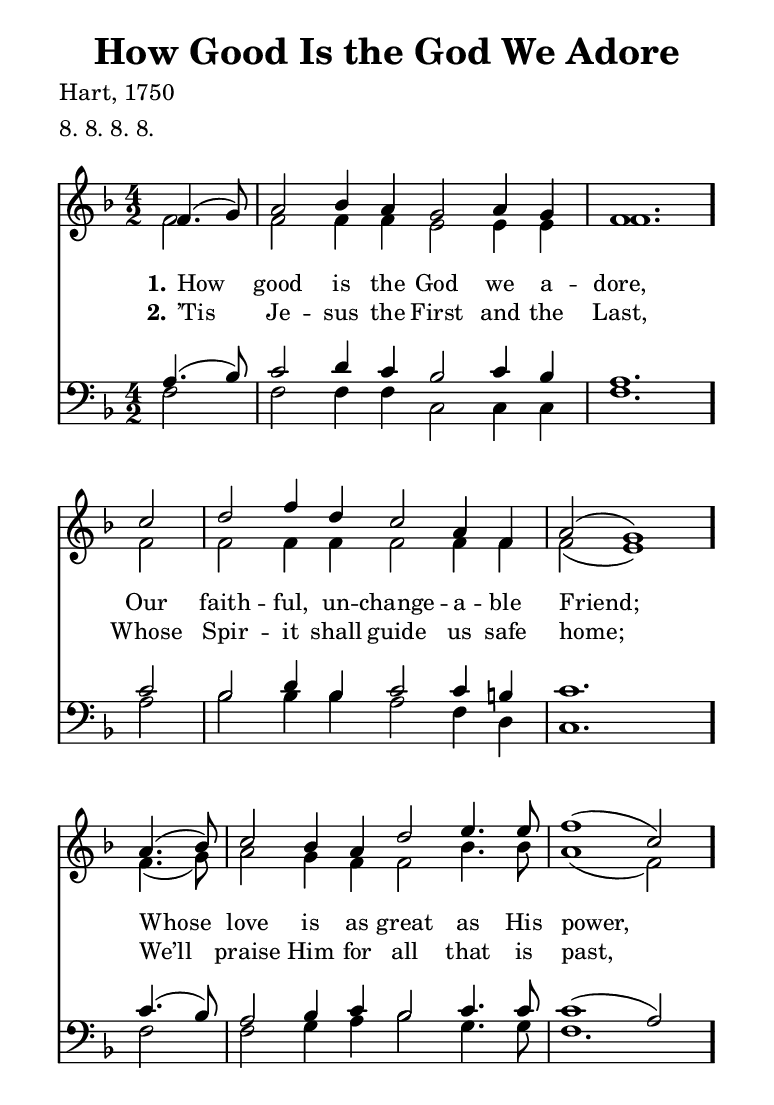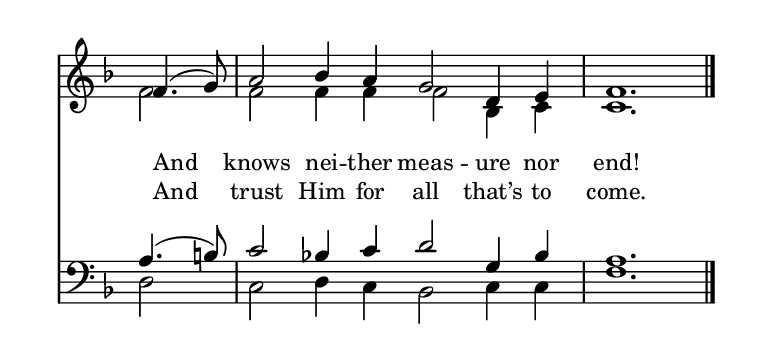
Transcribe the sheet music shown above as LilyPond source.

\include "common/global.ily"
\paper {
  \include "common/paper.ily"
  ragged-bottom = ##t
  systems-per-page = #(cond (is-eogsized 1) (#t #f))
  page-count = #(cond (is-eogsized 2) (#t #f))
}

\header{
  hymnnumber = "216"
  title = "How Good Is the God We Adore"
  tunename = "Elland"
  meter = "8. 8. 8. 8."
  poet = "Hart, 1750"
  composer = ""
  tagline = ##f
}

global = {
  \include "common/overrides.ily"
  \override Staff.TimeSignature.style = #'()
  \time 4/2
  \override Score.MetronomeMark.transparent = ##t % hide all fermata changes too
  \tempo 2=80
  \key f \major
  \partial 2
  \autoBeamOff
}

notesSoprano = {
\global
\relative c' {

  f4.( g8) a2 bes4 a g2 a4 g | f1.
  c'2 | d f4 d c2 a4 f | a2( g1)
  a4.( bes8) | c2 bes4 a d2 e4. e8 | f1( c2)
  f,4.( g8) | a2 bes4 a g2 d4 e | f1.

  \bar "|."

}
}

notesAlto = {
\global
\relative e' {

  f2 | f f4 f e2 e4 e | f1.
  f2 | f f4 f f2 f4 f | f2( e1)
  f4.( g8) | a2 g4  f f2 bes4. bes8 | a1( f2)
  f2 | f f4 f f2 bes,4 c | c1.

}
}

notesTenor = {
\global
\relative a {

  a4.( bes8) | c2 d4 c bes2 c4 bes | a1.
  c2 | bes d4 bes c2 c4 b | c1.
  c4.( bes8) | a2 bes4 c bes2 c4. c8 | c1( a2)
  a4.( b8) | c2 bes!4 c d2 g,4 bes | a1.

}
}

notesBass = {
\global
\relative f {

  f2 | f f4 f c2 c4 c | f1.
  a2 | bes2 bes4 bes a2 f4 d | c1.
  f2 | f g4 a bes2 g4. g8 | f1.
  d2 | c d4 c bes2 c4 c | f1.

}
}

wordsA = \lyricmode {
\set stanza = "1."

How good is the God we a -- dore, \bar "."
Our faith -- ful, un -- change -- a -- ble Friend; \bar "."
Whose love is as great as His power, \bar "."
And knows nei -- ther meas -- ure nor end! \bar "."

}

wordsB = \lyricmode {
\set stanza = "2."

’Tis Je -- sus the First and the Last,
Whose Spir -- it shall guide us safe home;
We’ll praise Him for all that is past,
And trust Him for all that’s to come.

}

\score {
  \context ChoirStaff <<
    \context Staff = upper <<
      \set ChoirStaff.systemStartDelimiter = #'SystemStartBar
      \context Voice  = sopranos { \voiceOne << \notesSoprano >> }
      \context Voice  = altos { \voiceTwo << \notesAlto >> }
      \context Lyrics = one   \lyricsto sopranos \wordsA
      \context Lyrics = two   \lyricsto sopranos \wordsB
    >>
    \context Staff = men <<
      \clef bass
      \context Voice  = tenors { \voiceOne << \notesTenor >> }
      \context Voice  = basses { \voiceTwo << \notesBass >> }
    >>
  >>
  \layout {
    \include "common/layout.ily"
  }
  \midi{
    \include "common/midi.ily"
  }
}

\version "2.18.2"  % necessary for upgrading to future LilyPond versions.

% vi:set et ts=2 sw=2 ai nocindent syntax=lilypond:
